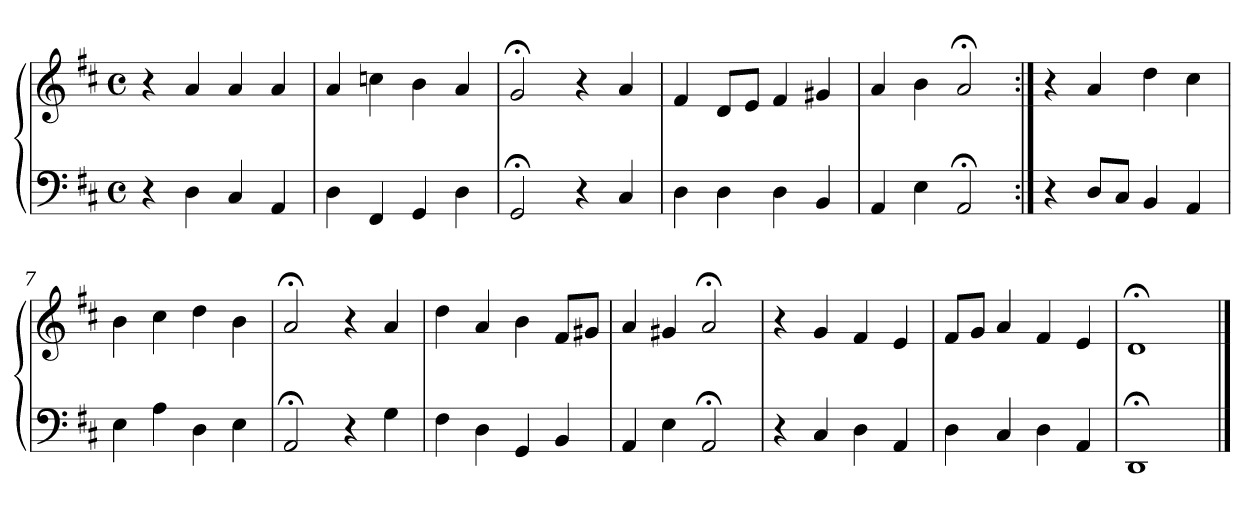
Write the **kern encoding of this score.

**kern	**kern
*part1	*part1
*staff2	*staff1
*clefF4	*clefG2
*k[f#c#]	*k[f#c#]
*M4/4	*M4/4
*met(c)	*met(c)
=1	=1
4r	4r
4D	4a
4C#	4a
4AA	4a
=2	=2
4D	4a
4FF#	4ccn
4GG	4b
4D	4a
=3	=3
2GG;<	2g;<
4r	4r
4C#	4a
=4	=4
4D	4f#
4D	8dL
.	8eJ
4D	4f#
4BB	4g#X
=5	=5
4AA	4a
4E	4b
2AA;<	2a;<
=6:|!	=6:|!
4r	4r
8DL	4a
8C#J	.
4BB	4dd
4AA	4cc#
=7	=7
4E	4b
4A	4cc#
4D	4dd
4E	4b
!!LO:LB:g=z
=8	=8
2AA;<	2a;<
4r	4r
4G	4a
=9	=9
4F#	4dd
4D	4a
4GG	4b
4BB	8f#L
.	8g#XJ
=10	=10
4AA	4a
4E	4g#X
2AA;<	2a;<
=11	=11
4r	4r
4C#	4g
4D	4f#
4AA	4e
=12	=12
4D	8f#L
.	8gJ
4C#	4a
4D	4f#
4AA	4e
=13	=13
1DD;<	1d;<
==	==
*-	*-
